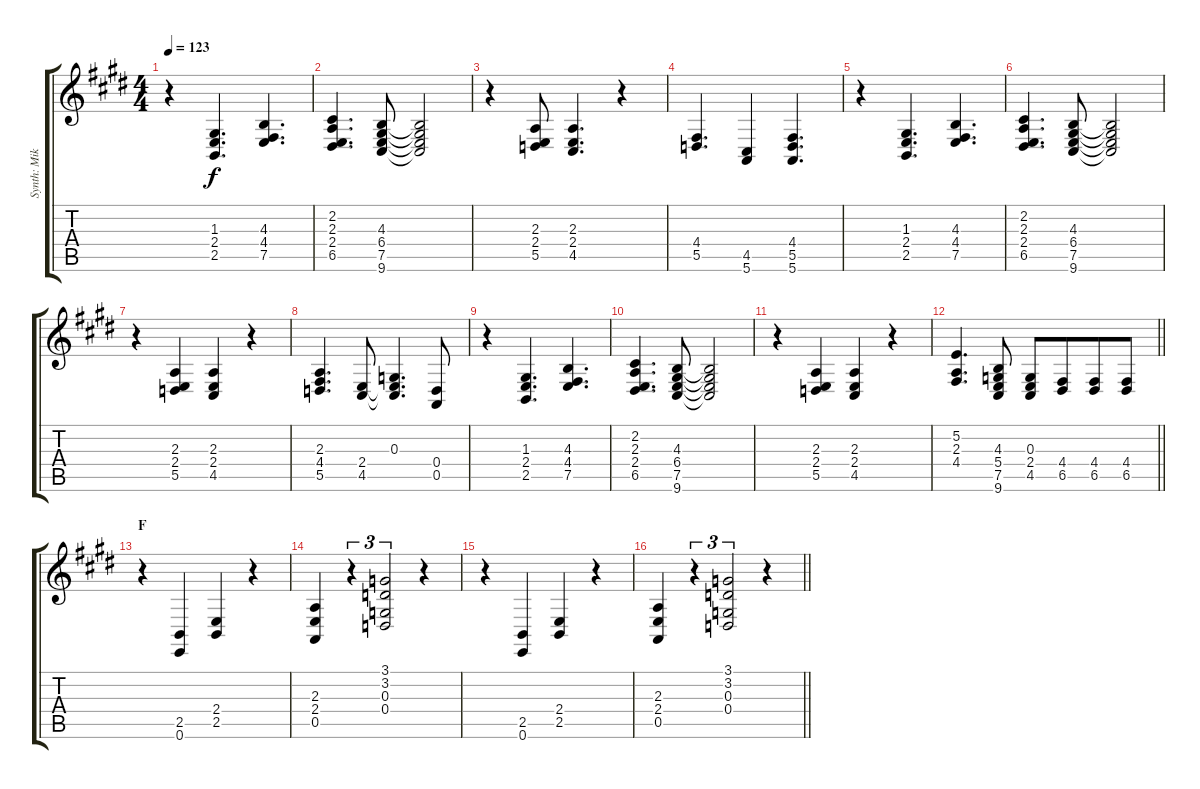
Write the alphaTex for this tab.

\track ("Synth: Mike" "Synth: Mik") {instrument synthstrings1}
\staff {score tabs}
\tuning (E4 B3 G3 D3 A2 E2) {hide}
\ts (4 4)
\tempo 123
\clef g2
\ks e
r.4{dy f} (1.3 2.4 2.5).4{d} (4.3 4.4 7.5).4{d} |
(2.2 2.3 2.4 6.5).4{d} (4.3 6.4 7.5 9.6).8 (4.3{t} 6.4{t} 7.5{t} 9.6{t}).2 |
r.4 (2.3 2.4 5.5).8 (2.3 2.4 4.5).4{d} r.4 |
(4.4 5.5).4{d} (4.5 5.6).4 (4.4 5.5 5.6).4{d} |
r.4 (1.3 2.4 2.5).4{d} (4.3 4.4 7.5).4{d} |
(2.2 2.3 2.4 6.5).4{d} (4.3 6.4 7.5 9.6).8 (4.3{t} 6.4{t} 7.5{t} 9.6{t}).2 |
r.4 (2.3 2.4 5.5).4 (2.3 2.4 4.5).4 r.4 |
(2.3 4.4 5.5).4{d} (2.4 4.5).8 (0.3 2.4{t} 4.5{t}).4{d} (0.4 0.5).8 |
r.4 (1.3 2.4 2.5).4{d} (4.3 4.4 7.5).4{d} |
(2.2 2.3 2.4 6.5).4{d} (4.3 6.4 7.5 9.6).8 (4.3{t} 6.4{t} 7.5{t} 9.6{t}).2 |
r.4 (2.3 2.4 5.5).4 (2.3 2.4 4.5).4 r.4 |
\barLineRight lightlight
(5.2 2.3 4.4).4{d} (4.3 5.4 7.5 9.6).8 (0.3 2.4 4.5).8 (4.4 6.5).8{beam merge} (4.4 6.5).8 (4.4 6.5).8 |
\section ("" "F")
r.4 (2.5 0.6).4 (2.4 2.5).4 r.4 |
(2.3 2.4 0.5).4 r.4{tu (3 2)} (3.1 3.2 0.3 0.4).2{tu (3 2)} r.4 |
r.4 (2.5 0.6).4 (2.4 2.5).4 r.4 |
\barLineRight lightlight
(2.3 2.4 0.5).4 r.4{tu (3 2)} (3.1 3.2 0.3 0.4).2{tu (3 2)} r.4
